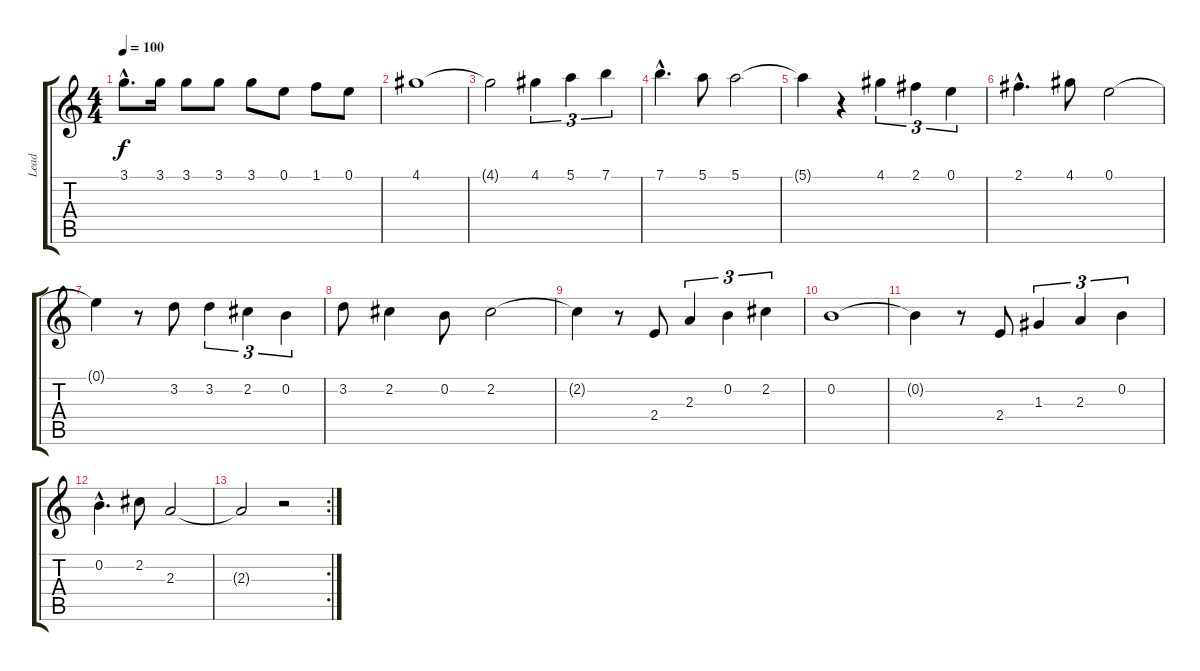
\track ("Lead" "Lead") {instrument electricguitarjazz}
\staff {score tabs}
\tuning (E4 B3 G3 D3 A2 E2) {hide}
\ts (4 4)
\tempo 100
\clef g2
\ks c
3.1{hac}.8{d dy f} 3.1.16 3.1.8 3.1.8 3.1.8 0.1.8 1.1.8 0.1.8 |
4.1.1 |
4.1{t}.2 4.1.4{tu (3 2)} 5.1.4{tu (3 2)} 7.1.4{tu (3 2)} |
7.1{hac}.4{d} 5.1.8 5.1.2 |
5.1{t}.4 r.4 4.1.4{tu (3 2)} 2.1.4{tu (3 2)} 0.1.4{tu (3 2)} |
2.1{hac}.4{d} 4.1.8 0.1.2 |
0.1{t}.4 r.8 3.2.8 3.2.4{tu (3 2)} 2.2.4{tu (3 2)} 0.2.4{tu (3 2)} |
3.2.8 2.2.4 0.2.8 2.2.2 |
2.2{t}.4 r.8 2.4.8 2.3.4{tu (3 2)} 0.2.4{tu (3 2)} 2.2.4{tu (3 2)} |
0.2.1 |
0.2{t}.4 r.8 2.4.8 1.3.4{tu (3 2)} 2.3.4{tu (3 2)} 0.2.4{tu (3 2)} |
0.2{hac}.4{d} 2.2.8 2.3.2 |
\rc 2
2.3{t}.2 r.2
